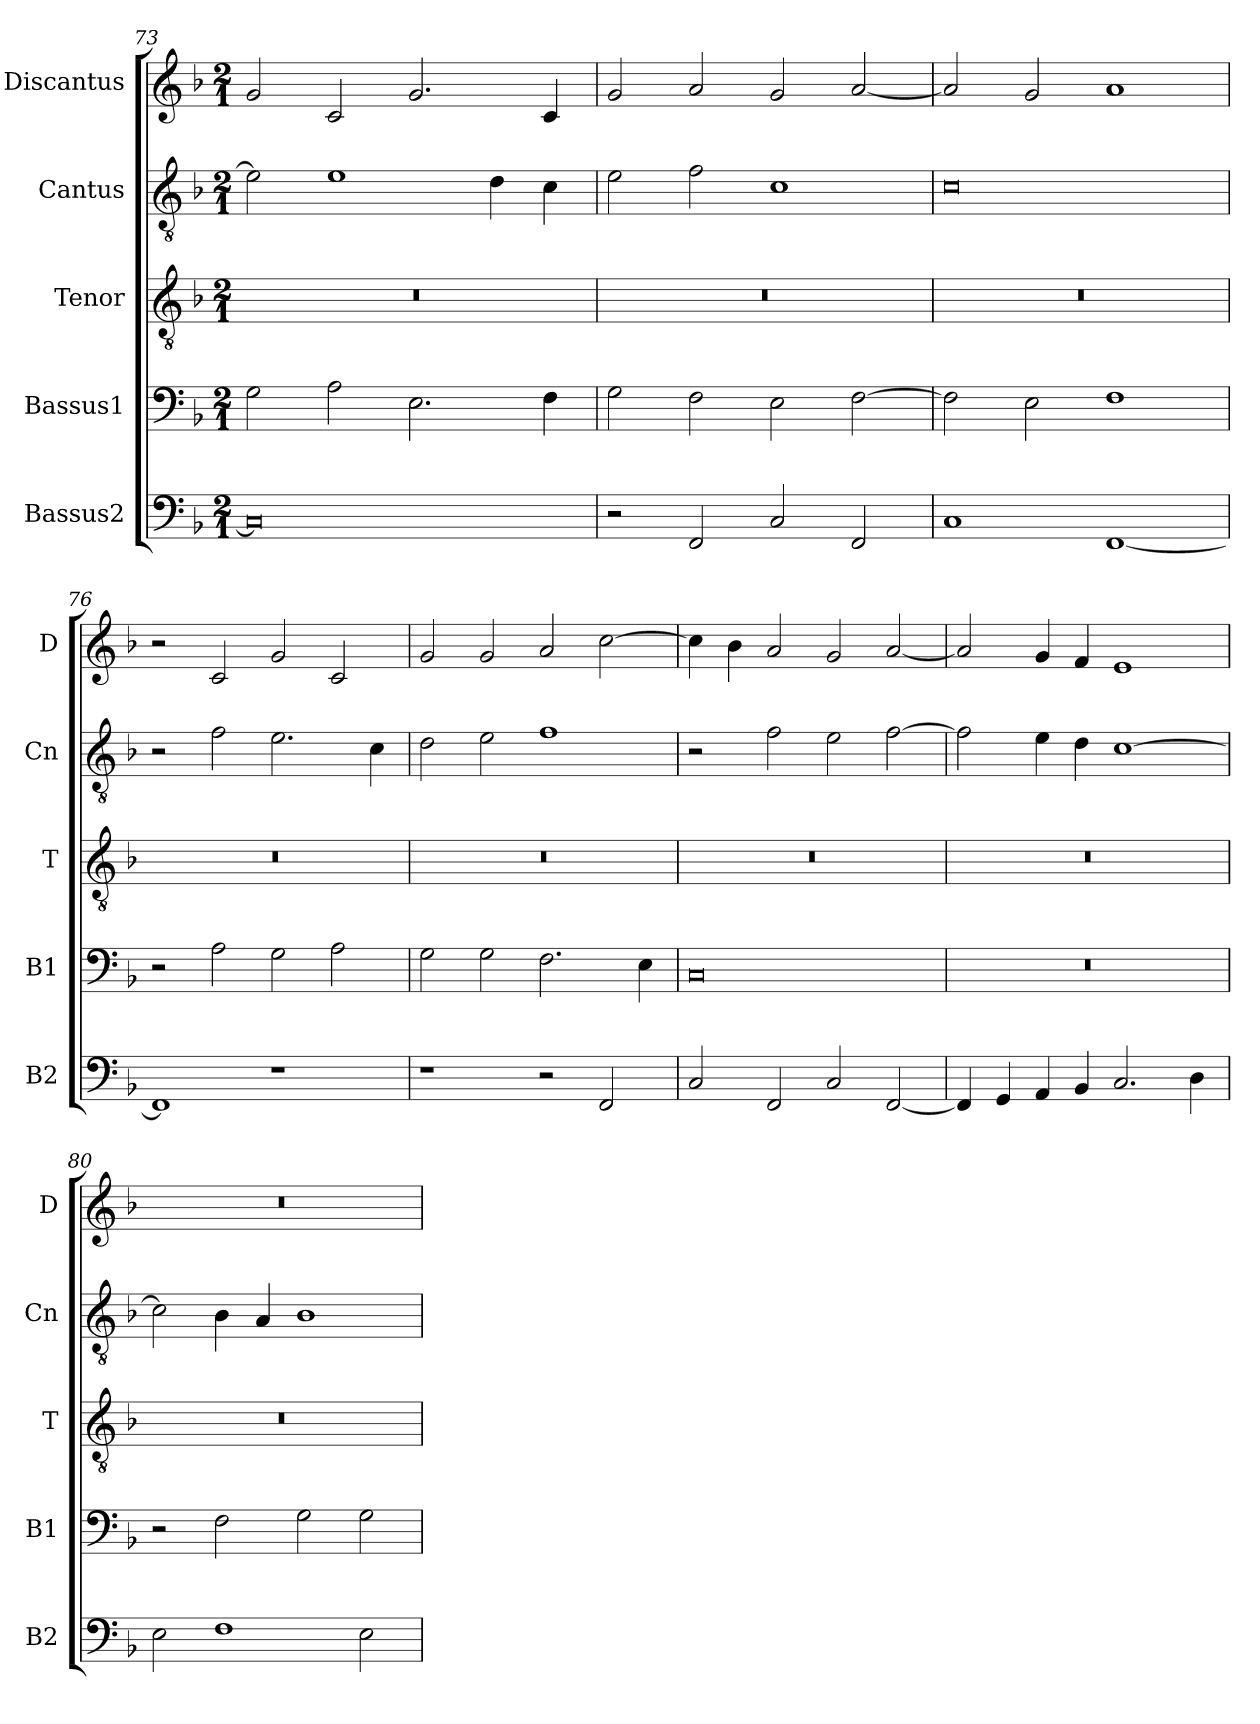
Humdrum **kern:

**kern	**kern	**kern	**kern	**kern
*part5	*part4	*part3	*part2	*part1
*staff5	*staff4	*staff3	*staff2	*staff1
*I"Bassus2	*I"Bassus1	*I"Tenor	*I"Cantus	*I"Discantus
*I'B2	*I'B1	*I'T	*I'Cn	*I'D
*clefF4	*clefF4	*clefGv2	*clefGv2	*clefG2
*k[b-]	*k[b-]	*k[b-]	*k[b-]	*k[b-]
*M2/1	*M2/1	*M2/1	*M2/1	*M2/1
=73	=73	=73	=73	=73
0C]	2G\	0r	2e\]	2g/
.	2A\	.	1e	2c/
.	2.E\	.	.	2.g/
.	.	.	4d\	.
.	4F\	.	4c\	4c/
=74	=74	=74	=74	=74
2r	2G\	0r	2e\	2g/
2FF/	2F\	.	2f\	2a/
2C/	2E\	.	1c	2g/
2FF/	[2F\	.	.	[2a/
=75	=75	=75	=75	=75
1C	2F\]	0r	0c	2a/]
.	2E\	.	.	2g/
[1FF	1F	.	.	1a
=76	=76	=76	=76	=76
1FF]	2r	0r	2r	2r
.	2A\	.	2f\	2c/
1r	2G\	.	2.e\	2g/
.	2A\	.	.	2c/
.	.	.	4c\	.
=77	=77	=77	=77	=77
1r	2G\	0r	2d\	2g/
.	2G\	.	2e\	2g/
2r	2.F\	.	1f	2a/
2FF/	.	.	.	[2cc\
.	4E\	.	.	.
=78	=78	=78	=78	=78
2C/	0C	0r	2r	4cc\]
.	.	.	.	4b-\
2FF/	.	.	2f\	2a/
2C/	.	.	2e\	2g/
[2FF/	.	.	[2f\	[2a/
=79	=79	=79	=79	=79
4FF/]	0r	0r	2f\]	2a/]
4GG/	.	.	.	.
4AA/	.	.	4e\	4g/
4BB-/	.	.	4d\	4f/
2.C/	.	.	[1c	1e
4D\	.	.	.	.
=80	=80	=80	=80	=80
2E\	2r	0r	2c\]	0r
1F	2F\	.	4B-\	.
.	.	.	4A/	.
.	2G\	.	1B-	.
2E\	2G\	.	.	.
=	=	=	=	=
*-	*-	*-	*-	*-
